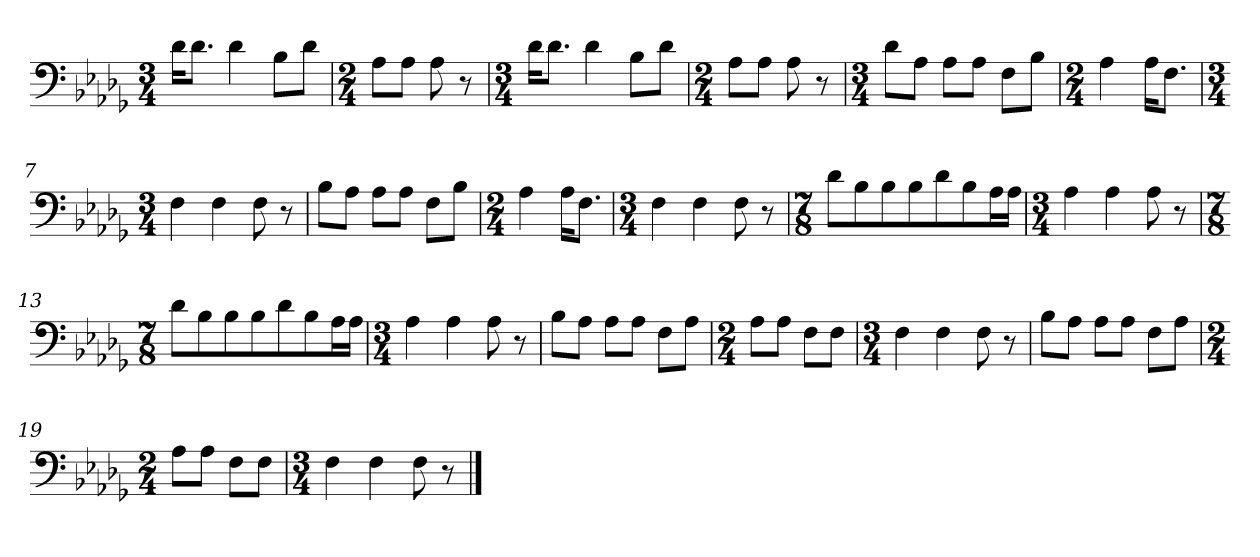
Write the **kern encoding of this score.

**kern
*part1
*staff1
*clefF4
*k[b-e-a-d-g-]
*M3/4
=1
16d-\KL
8.d-\J
4d-\
8B-\L
8d-\J
=2
*M2/4
8A-\L
8A-\J
8A-\
8r
=3
*M3/4
16d-\KL
8.d-\J
4d-\
8B-\L
8d-\J
=4
*M2/4
8A-\L
8A-\J
8A-\
8r
=5
*M3/4
8d-\L
8A-\J
8A-\L
8A-\J
8F\L
8B-\J
=6
*M2/4
4A-\
16A-\KL
8.F\J
=7
*M3/4
4F\
4F\
8F\
8r
=8
8B-\L
8A-\J
8A-\L
8A-\J
8F\L
8B-\J
=9
*M2/4
4A-\
16A-\KL
8.F\J
=10
*M3/4
4F\
4F\
8F\
8r
=11
*M7/8
8d-\L
8B-\
8B-\
8B-\
8d-\
8B-\
16A-\L
16A-\JJ
=12
*M3/4
4A-\
4A-\
8A-\
8r
=13
*M7/8
8d-\L
8B-\
8B-\
8B-\
8d-\
8B-\
16A-\L
16A-\JJ
=14
*M3/4
4A-\
4A-\
8A-\
8r
=15
8B-\L
8A-\J
8A-\L
8A-\J
8F\L
8A-\J
=16
*M2/4
8A-\L
8A-\J
8F\L
8F\J
=17
*M3/4
4F\
4F\
8F\
8r
=18
8B-\L
8A-\J
8A-\L
8A-\J
8F\L
8A-\J
=19
*M2/4
8A-\L
8A-\J
8F\L
8F\J
=20
*M3/4
4F\
4F\
8F\
8r
==
*-
